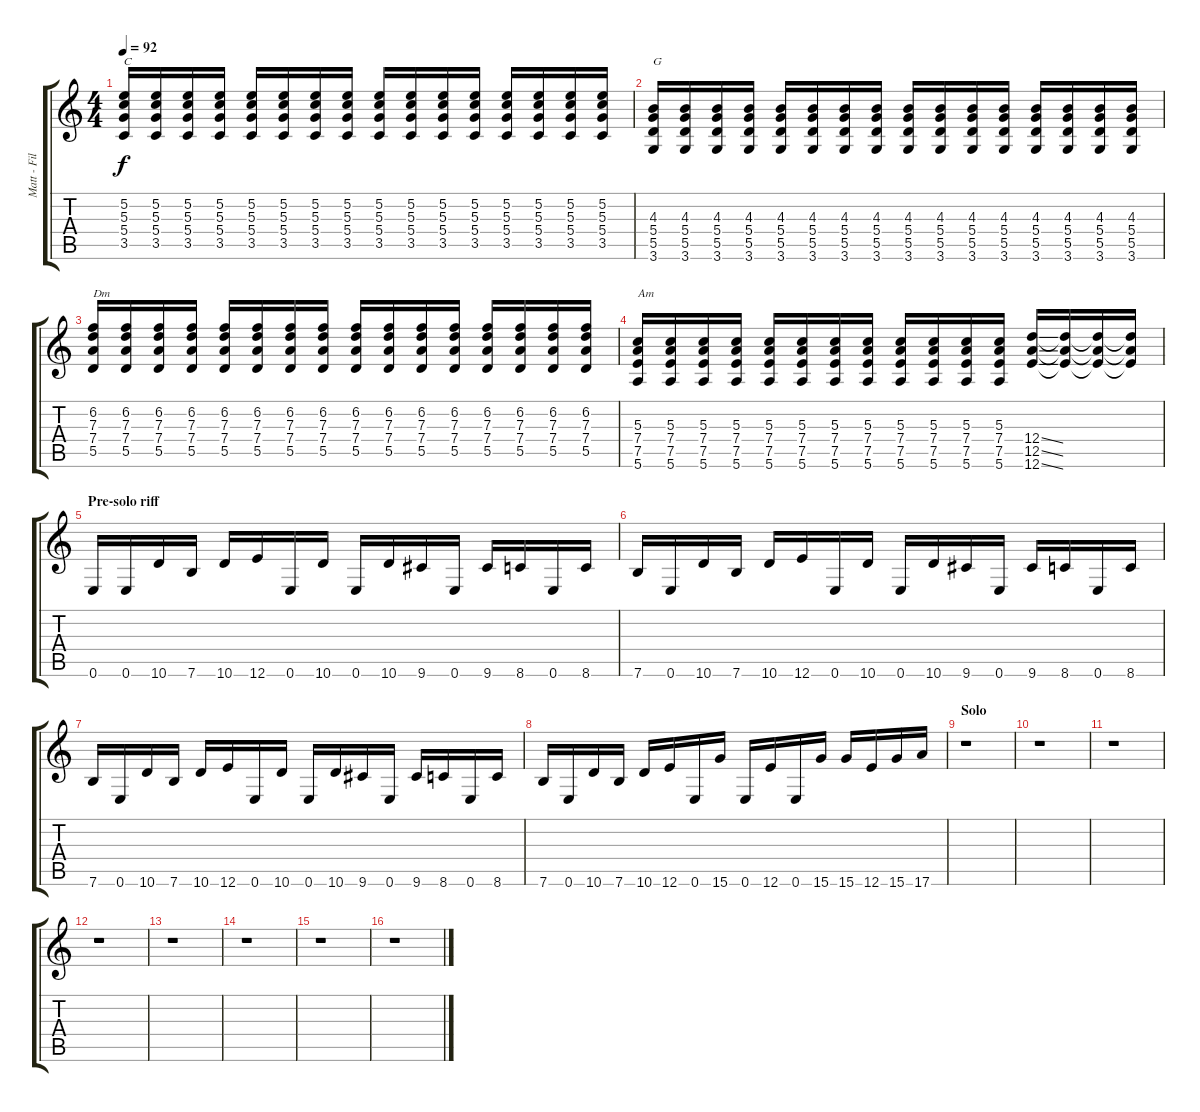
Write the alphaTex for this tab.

\track ("Matt - Fills" "Matt - Fil") {instrument distortionguitar}
\staff {score tabs}
\tuning (E4 B3 G3 D3 A2 E2) {hide}
\ts (4 4)
\tempo 92
\clef g2
\ks c
(5.2 5.3 5.4 3.5).16{txt "C" dy f} (5.2 5.3 5.4 3.5).16 (5.2 5.3 5.4 3.5).16 (5.2 5.3 5.4 3.5).16 (5.2 5.3 5.4 3.5).16 (5.2 5.3 5.4 3.5).16 (5.2 5.3 5.4 3.5).16 (5.2 5.3 5.4 3.5).16 (5.2 5.3 5.4 3.5).16 (5.2 5.3 5.4 3.5).16 (5.2 5.3 5.4 3.5).16 (5.2 5.3 5.4 3.5).16 (5.2 5.3 5.4 3.5).16 (5.2 5.3 5.4 3.5).16 (5.2 5.3 5.4 3.5).16 (5.2 5.3 5.4 3.5).16 |
(4.3 5.4 5.5 3.6).16{txt "G"} (4.3 5.4 5.5 3.6).16 (4.3 5.4 5.5 3.6).16 (4.3 5.4 5.5 3.6).16 (4.3 5.4 5.5 3.6).16 (4.3 5.4 5.5 3.6).16 (4.3 5.4 5.5 3.6).16 (4.3 5.4 5.5 3.6).16 (4.3 5.4 5.5 3.6).16 (4.3 5.4 5.5 3.6).16 (4.3 5.4 5.5 3.6).16 (4.3 5.4 5.5 3.6).16 (4.3 5.4 5.5 3.6).16 (4.3 5.4 5.5 3.6).16 (4.3 5.4 5.5 3.6).16 (4.3 5.4 5.5 3.6).16 |
(6.2 7.3 7.4 5.5).16{txt "Dm"} (6.2 7.3 7.4 5.5).16 (6.2 7.3 7.4 5.5).16 (6.2 7.3 7.4 5.5).16 (6.2 7.3 7.4 5.5).16 (6.2 7.3 7.4 5.5).16 (6.2 7.3 7.4 5.5).16 (6.2 7.3 7.4 5.5).16 (6.2 7.3 7.4 5.5).16 (6.2 7.3 7.4 5.5).16 (6.2 7.3 7.4 5.5).16 (6.2 7.3 7.4 5.5).16 (6.2 7.3 7.4 5.5).16 (6.2 7.3 7.4 5.5).16 (6.2 7.3 7.4 5.5).16 (6.2 7.3 7.4 5.5).16 |
(5.3 7.4 7.5 5.6).16{txt "Am"} (5.3 7.4 7.5 5.6).16 (5.3 7.4 7.5 5.6).16 (5.3 7.4 7.5 5.6).16 (5.3 7.4 7.5 5.6).16 (5.3 7.4 7.5 5.6).16 (5.3 7.4 7.5 5.6).16 (5.3 7.4 7.5 5.6).16 (5.3 7.4 7.5 5.6).16 (5.3 7.4 7.5 5.6).16 (5.3 7.4 7.5 5.6).16 (5.3 7.4 7.5 5.6).16 (12.4{ss} 12.5{ss} 12.6{ss}).16 (12.4{t} 12.5{t} 12.6{t}).16 (12.4{t} 12.5{t} 12.6{t}).16 (12.4{t} 12.5{t} 12.6{t}).16 |
\section ("" "Pre-solo riff")
0.6.16 0.6.16 10.6.16 7.6.16 10.6.16 12.6.16 0.6.16 10.6.16 0.6.16 10.6.16 9.6.16 0.6.16 9.6.16 8.6.16 0.6.16 8.6.16 |
7.6.16 0.6.16 10.6.16 7.6.16 10.6.16 12.6.16 0.6.16 10.6.16 0.6.16 10.6.16 9.6.16 0.6.16 9.6.16 8.6.16 0.6.16 8.6.16 |
7.6.16 0.6.16 10.6.16 7.6.16 10.6.16 12.6.16 0.6.16 10.6.16 0.6.16 10.6.16 9.6.16 0.6.16 9.6.16 8.6.16 0.6.16 8.6.16 |
7.6.16 0.6.16 10.6.16 7.6.16 10.6.16 12.6.16 0.6.16 15.6.16 0.6.16 12.6.16 0.6.16 15.6.16 15.6.16 12.6.16 15.6.16 17.6.16 |
\section ("" "Solo")
r.1 |
r.1 |
r.1 |
r.1 |
r.1 |
r.1 |
r.1 |
r.1
